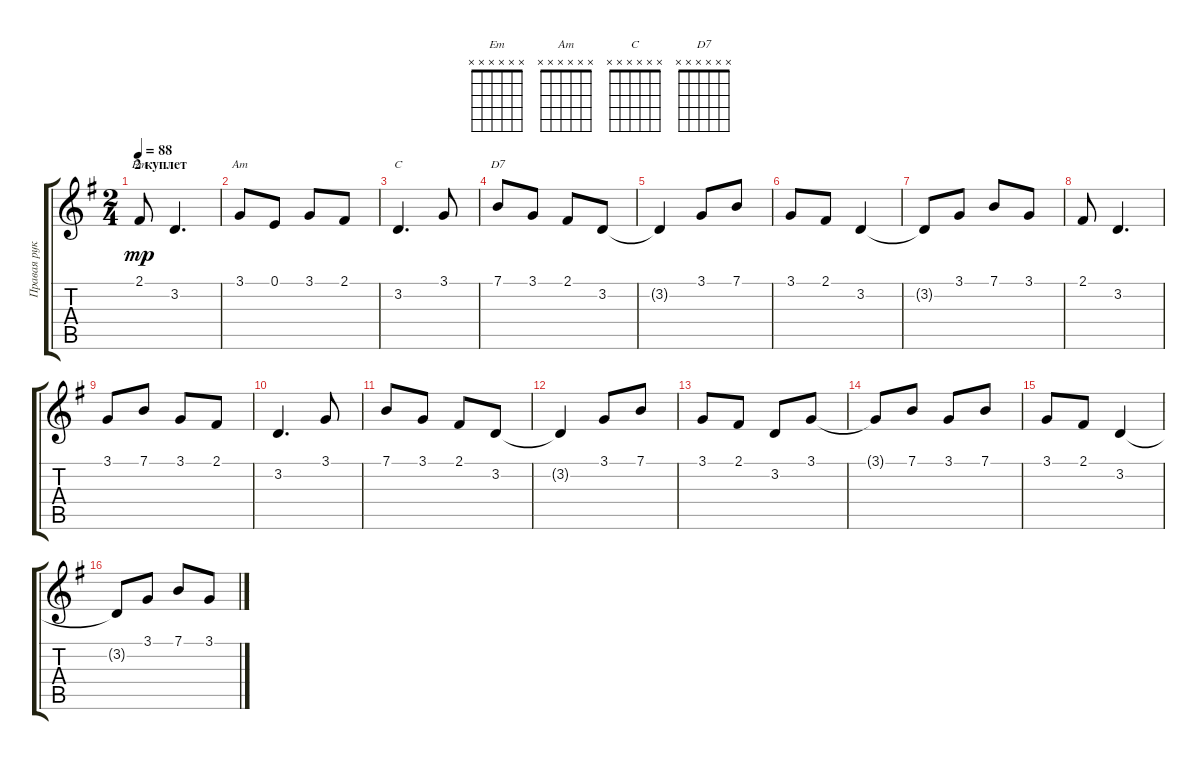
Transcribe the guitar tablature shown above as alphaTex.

\track ("Правая рука" "Правая рук") {instrument acousticgrandpiano}
\staff {score tabs}
\tuning (E4 B3 G3 D3 A2 E2) {hide}
\chord ("Em" x x x x x x)
\chord ("Am" x x x x x x)
\chord ("C" x x x x x x)
\chord ("D7" x x x x x x)
\ts (2 4)
\section ("" "2 куплет")
\tempo 88
\clef g2
\ks g
2.1.8{ch "Em" dy mp} 3.2.4{d} |
3.1.8{ch "Am"} 0.1.8 3.1.8 2.1.8 |
3.2.4{d ch "C"} 3.1.8 |
7.1.8{ch "D7"} 3.1.8 2.1.8 3.2.8 |
3.2{t}.4 3.1.8 7.1.8 |
3.1.8 2.1.8 3.2.4 |
3.2{t}.8 3.1.8 7.1.8 3.1.8 |
2.1.8 3.2.4{d} |
3.1.8 7.1.8 3.1.8 2.1.8 |
3.2.4{d} 3.1.8 |
7.1.8 3.1.8 2.1.8 3.2.8 |
3.2{t}.4 3.1.8 7.1.8 |
3.1.8 2.1.8 3.2.8 3.1.8 |
3.1{t}.8 7.1.8 3.1.8 7.1.8 |
3.1.8 2.1.8 3.2.4 |
3.2{t}.8 3.1.8 7.1.8 3.1.8
